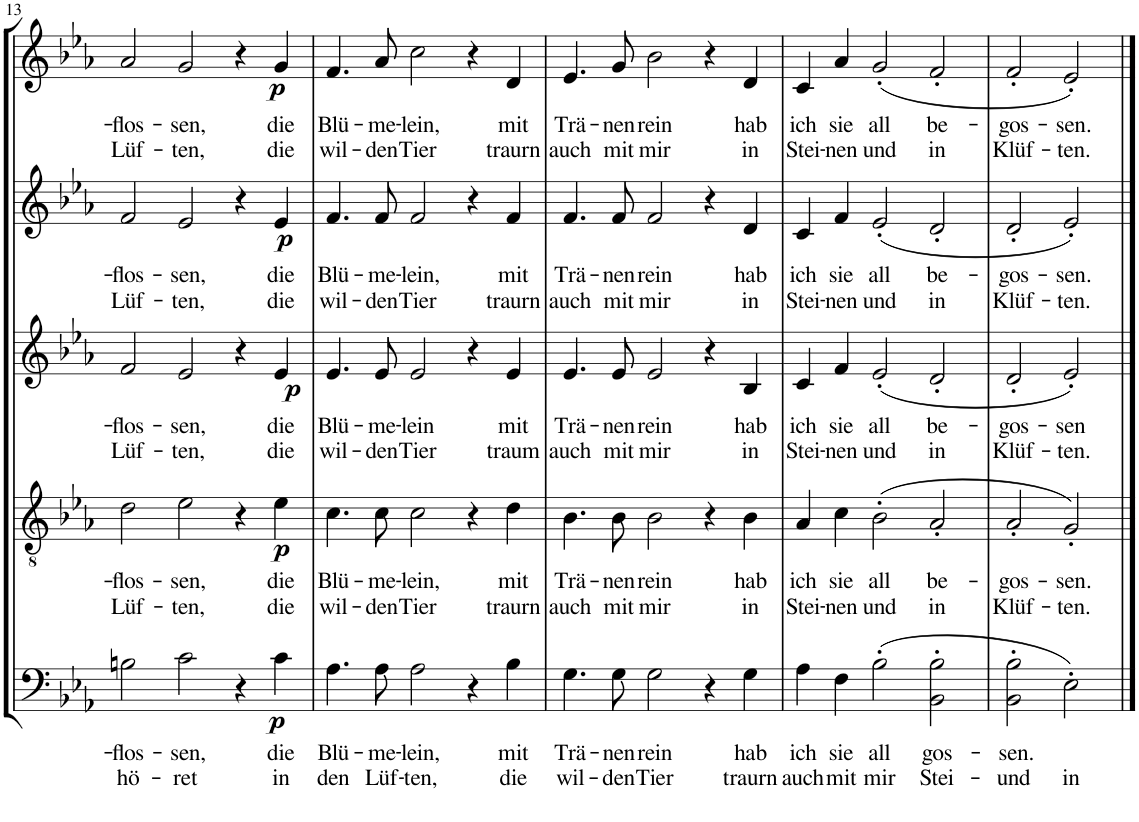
**kern	**text	**text	**dynam	**kern	**text	**text	**dynam	**kern	**text	**text	**dynam	**kern	**text	**text	**dynam	**kern	**text	**text	**dynam
*part5	*part5	*part5	*part5	*part4	*part4	*part4	*part4	*part3	*part3	*part3	*part3	*part2	*part2	*part2	*part2	*part1	*part1	*part1	*part1
*staff5	*staff5	*staff5	*staff5	*staff4	*staff4	*staff4	*staff4	*staff3	*staff3	*staff3	*staff3	*staff2	*staff2	*staff2	*staff2	*staff1	*staff1	*staff1	*staff1
*I"Bassi	*	*	*	*I"Tenori	*	*	*	*I"Contralti II	*	*	*	*I"Contralti I	*	*	*	*I"Soprani	*	*	*
!!LO:PB:g=z
*clefF4	*	*	*	*clefGv2	*	*	*	*clefG2	*	*	*	*clefG2	*	*	*	*clefG2	*	*	*
*	*	*	*	*	*	*	*	*	*	*	*	*	*	*	*	*Trd1c2	*	*	*
*k[b-e-a-]	*	*	*	*k[b-e-a-]	*	*	*	*k[b-e-a-]	*	*	*	*k[b-e-a-]	*	*	*	*k[b-e-a-]	*	*	*
*E-:	*	*	*	*E-:	*	*	*	*E-:	*	*	*	*E-:	*	*	*	*E-:	*	*	*
*M3/2	*	*	*	*M3/2	*	*	*	*M3/2	*	*	*	*M3/2	*	*	*	*M3/2	*	*	*
=13	=13	=13	=13	=13	=13	=13	=13	=13	=13	=13	=13	=13	=13	=13	=13	=13	=13	=13	=13
!	!LO:LY:b	!LO:LY:b	!	!	!LO:LY:b	!LO:LY:b	!	!	!LO:LY:b	!LO:LY:b	!	!	!LO:LY:b	!LO:LY:b	!	!	!LO:LY:b	!LO:LY:b	!
2Bn\	-flos-	hö-	.	2d\	-flos-	Lüf-	.	2f/	-flos-	Lüf-	.	2f/	-flos-	Lüf-	.	2a-/	-flos-	Lüf-	.
!	!LO:LY:b	!LO:LY:b	!	!	!LO:LY:b	!LO:LY:b	!	!	!LO:LY:b	!LO:LY:b	!	!	!LO:LY:b	!LO:LY:b	!	!	!LO:LY:b	!LO:LY:b	!
2c\	-sen,	-ret	.	2e-\	-sen,	-ten,	.	2e-/	-sen,	-ten,	.	2e-/	-sen,	-ten,	.	2g/	-sen,	-ten,	.
4r	.	.	.	4r	.	.	.	4r	.	.	.	4r	.	.	.	4r	.	.	.
!	!LO:LY:b	!LO:LY:b	!LO:DY:b	!	!LO:LY:b	!LO:LY:b	!LO:DY:b	!	!LO:LY:b	!LO:LY:b	!LO:DY:b	!	!LO:LY:b	!LO:LY:b	!LO:DY:b	!	!LO:LY:b	!LO:LY:b	!LO:DY:b
4c\	die	in	p	4e-\	die	die	p	4e-/	die	die	p	4e-/	die	die	p	4g/	die	die	p
=14	=14	=14	=14	=14	=14	=14	=14	=14	=14	=14	=14	=14	=14	=14	=14	=14	=14	=14	=14
!	!LO:LY:b	!LO:LY:b	!	!	!LO:LY:b	!LO:LY:b	!	!	!LO:LY:b	!LO:LY:b	!	!	!LO:LY:b	!LO:LY:b	!	!	!LO:LY:b	!LO:LY:b	!
4.A-\	Blü-	den	.	4.c\	Blü-	wil-	.	4.e-/	Blü-	wil-	.	4.f/	Blü-	wil-	.	4.f/	Blü-	wil-	.
!	!LO:LY:b	!LO:LY:b	!	!	!LO:LY:b	!LO:LY:b	!	!	!LO:LY:b	!LO:LY:b	!	!	!LO:LY:b	!LO:LY:b	!	!	!LO:LY:b	!LO:LY:b	!
8A-\	-me-	Lüf-	.	8c\	-me-	-den	.	8e-/	-me-	-den	.	8f/	-me-	-den	.	8a-/	-me-	-den	.
!	!LO:LY:b	!LO:LY:b	!	!	!LO:LY:b	!LO:LY:b	!	!	!LO:LY:b	!LO:LY:b	!	!	!LO:LY:b	!LO:LY:b	!	!	!LO:LY:b	!LO:LY:b	!
2A-\	-lein,	-ten,	.	2c\	-lein,	Tier	.	2e-/	-lein	Tier	.	2f/	-lein,	Tier	.	2cc\	-lein,	Tier	.
4r	.	.	.	4r	.	.	.	4r	.	.	.	4r	.	.	.	4r	.	.	.
!	!LO:LY:b	!LO:LY:b	!	!	!LO:LY:b	!LO:LY:b	!	!	!LO:LY:b	!LO:LY:b	!	!	!LO:LY:b	!LO:LY:b	!	!	!LO:LY:b	!LO:LY:b	!
4B-\	mit	die	.	4d\	mit	traurn	.	4e-/	mit	traum	.	4f/	mit	traurn	.	4d/	mit	traurn	.
=15	=15	=15	=15	=15	=15	=15	=15	=15	=15	=15	=15	=15	=15	=15	=15	=15	=15	=15	=15
!	!LO:LY:b	!LO:LY:b	!	!	!LO:LY:b	!LO:LY:b	!	!	!LO:LY:b	!LO:LY:b	!	!	!LO:LY:b	!LO:LY:b	!	!	!LO:LY:b	!LO:LY:b	!
4.G\	Trä-	wil-	.	4.B-\	Trä-	auch	.	4.e-/	Trä-	auch	.	4.f/	Trä-	auch	.	4.e-/	Trä-	auch	.
!	!LO:LY:b	!LO:LY:b	!	!	!LO:LY:b	!LO:LY:b	!	!	!LO:LY:b	!LO:LY:b	!	!	!LO:LY:b	!LO:LY:b	!	!	!LO:LY:b	!LO:LY:b	!
8G\	-nen	-den	.	8B-\	-nen	mit	.	8e-/	-nen	mit	.	8f/	-nen	mit	.	8g/	-nen	mit	.
!	!LO:LY:b	!LO:LY:b	!	!	!LO:LY:b	!LO:LY:b	!	!	!LO:LY:b	!LO:LY:b	!	!	!LO:LY:b	!LO:LY:b	!	!	!LO:LY:b	!LO:LY:b	!
2G\	rein	Tier	.	2B-\	rein	mir	.	2e-/	rein	mir	.	2f/	rein	mir	.	2b-\	rein	mir	.
4r	.	.	.	4r	.	.	.	4r	.	.	.	4r	.	.	.	4r	.	.	.
!	!LO:LY:b	!LO:LY:b	!	!	!LO:LY:b	!LO:LY:b	!	!	!LO:LY:b	!LO:LY:b	!	!	!LO:LY:b	!LO:LY:b	!	!	!LO:LY:b	!LO:LY:b	!
4G\	hab	traurn	.	4B-\	hab	in	.	4B-/	hab	in	.	4d/	hab	in	.	4d/	hab	in	.
=16	=16	=16	=16	=16	=16	=16	=16	=16	=16	=16	=16	=16	=16	=16	=16	=16	=16	=16	=16
!	!LO:LY:b	!LO:LY:b	!	!	!LO:LY:b	!LO:LY:b	!	!	!LO:LY:b	!LO:LY:b	!	!	!LO:LY:b	!LO:LY:b	!	!	!LO:LY:b	!LO:LY:b	!
4A-\	ich	auch	.	4A-/	ich	Stei-	.	4c/	ich	Stei-	.	4c/	ich	Stei-	.	4c/	ich	Stei-	.
!	!LO:LY:b	!LO:LY:b	!	!	!LO:LY:b	!LO:LY:b	!	!	!LO:LY:b	!LO:LY:b	!	!	!LO:LY:b	!LO:LY:b	!	!	!LO:LY:b	!LO:LY:b	!
4F\	sie	mit	.	4c\	sie	-nen	.	4f/	sie	-nen	.	4f/	sie	-nen	.	4a-/	sie	-nen	.
!	!LO:LY:b	!LO:LY:b	!	!	!LO:LY:b	!LO:LY:b	!	!	!LO:LY:b	!LO:LY:b	!	!	!LO:LY:b	!LO:LY:b	!	!	!LO:LY:b	!LO:LY:b	!
(2B-'\	all	mir	.	(2B-'\	all	und	.	(2e-'/	all	und	.	(2e-'/	all	und	.	(2g'/	all	und	.
!	!LO:LY:b	!LO:LY:b	!	!	!LO:LY:b	!LO:LY:b	!	!	!LO:LY:b	!LO:LY:b	!	!	!LO:LY:b	!LO:LY:b	!	!	!LO:LY:b	!LO:LY:b	!
2BB-\' 2B-\'	-gos-	Stei-	.	2A-'/	be-	in	.	2d'/	be-	in	.	2d'/	be-	in	.	2f'/	be-	in	.
=17	=17	=17	=17	=17	=17	=17	=17	=17	=17	=17	=17	=17	=17	=17	=17	=17	=17	=17	=17
!	!LO:LY:b	!LO:LY:b	!	!	!LO:LY:b	!LO:LY:b	!	!	!LO:LY:b	!LO:LY:b	!	!	!LO:LY:b	!LO:LY:b	!	!	!LO:LY:b	!LO:LY:b	!
2BB-\' 2B-\'	-sen.	und	.	2A-'/	-gos-	Klüf-	.	2d'/	-gos-	Klüf-	.	2d'/	-gos-	Klüf-	.	2f'/	-gos-	Klüf-	.
!	!	!LO:LY:b	!	!	!LO:LY:b	!LO:LY:b	!	!	!LO:LY:b	!LO:LY:b	!	!	!LO:LY:b	!LO:LY:b	!	!	!LO:LY:b	!LO:LY:b	!
2E-'\)	.	in	.	2G'/)	-sen.	-ten.	.	2e-'/)	-sen	-ten.	.	2e-'/)	-sen.	-ten.	.	2e-'/)	-sen.	-ten.	.
==	==	==	==	==	==	==	==	==	==	==	==	==	==	==	==	==	==	==	==
*-	*-	*-	*-	*-	*-	*-	*-	*-	*-	*-	*-	*-	*-	*-	*-	*-	*-	*-	*-
